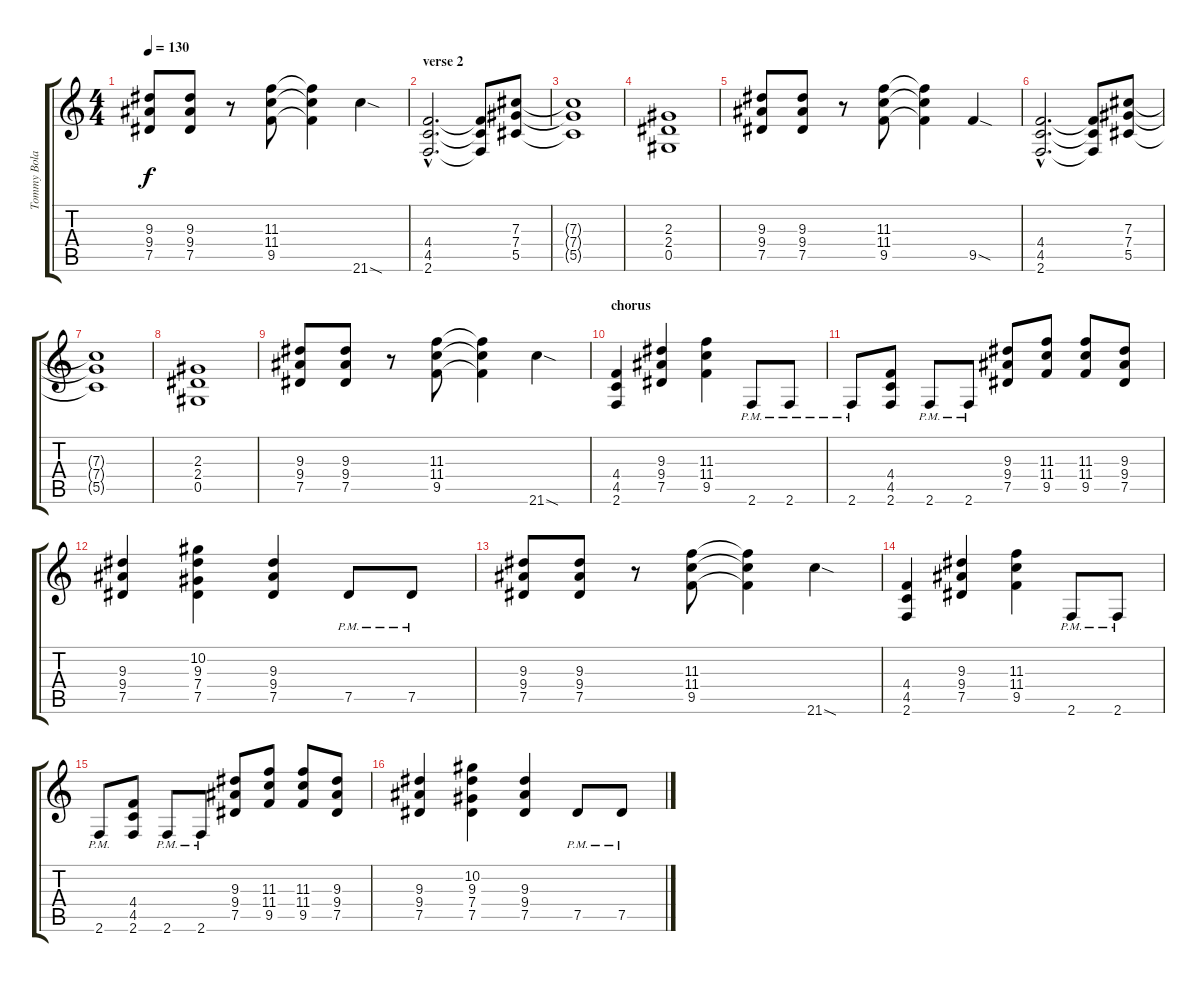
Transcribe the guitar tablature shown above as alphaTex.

\track ("Tommy Bolan" "Tommy Bola") {instrument distortionguitar}
\staff {score tabs}
\tuning (Eb4 Bb3 Gb3 Db3 Ab2 Eb2) {hide}
\ts (4 4)
\tempo 130
\clef g2
\ks c
(9.3 9.4 7.5).8{dy f} (9.3 9.4 7.5).8 r.8 (11.3 11.4 9.5).8 (11.3{t} 11.4{t} 9.5{t}).4 21.6{sod}.4 |
\section ("" "verse 2")
(4.4{hac} 4.5{hac} 2.6{hac}).2{d} (4.4{t} 4.5{t} 2.6{t}).8 (7.3 7.4 5.5).8 |
(7.3{t} 7.4{t} 5.5{t}).1 |
(2.3 2.4 0.5).1 |
(9.3 9.4 7.5).8 (9.3 9.4 7.5).8 r.8 (11.3 11.4 9.5).8 (11.3{t} 11.4{t} 9.5{t}).4 9.5{sod}.4 |
(4.4{hac} 4.5{hac} 2.6{hac}).2{d} (4.4{t} 4.5{t} 2.6{t}).8 (7.3 7.4 5.5).8 |
(7.3{t} 7.4{t} 5.5{t}).1 |
(2.3 2.4 0.5).1 |
(9.3 9.4 7.5).8 (9.3 9.4 7.5).8 r.8 (11.3 11.4 9.5).8 (11.3{t} 11.4{t} 9.5{t}).4 21.6{sod}.4 |
\section ("" "chorus")
(4.4 4.5 2.6).4 (9.3 9.4 7.5).4 (11.3 11.4 9.5).4 2.6{pm}.8 2.6{pm}.8 |
2.6{pm}.8 (4.4 4.5 2.6).8 2.6{pm}.8 2.6{pm}.8 (9.3 9.4 7.5).8 (11.3 11.4 9.5).8 (11.3 11.4 9.5).8 (9.3 9.4 7.5).8 |
(9.3 9.4 7.5).4 (10.2 9.3 7.4 7.5).4 (9.3 9.4 7.5).4 7.5{pm}.8 7.5{pm}.8 |
(9.3 9.4 7.5).8 (9.3 9.4 7.5).8 r.8 (11.3 11.4 9.5).8 (11.3{t} 11.4{t} 9.5{t}).4 21.6{sod}.4 |
(4.4 4.5 2.6).4 (9.3 9.4 7.5).4 (11.3 11.4 9.5).4 2.6{pm}.8 2.6{pm}.8 |
2.6{pm}.8 (4.4 4.5 2.6).8 2.6{pm}.8 2.6{pm}.8 (9.3 9.4 7.5).8 (11.3 11.4 9.5).8 (11.3 11.4 9.5).8 (9.3 9.4 7.5).8 |
(9.3 9.4 7.5).4 (10.2 9.3 7.4 7.5).4 (9.3 9.4 7.5).4 7.5{pm}.8 7.5{pm}.8
